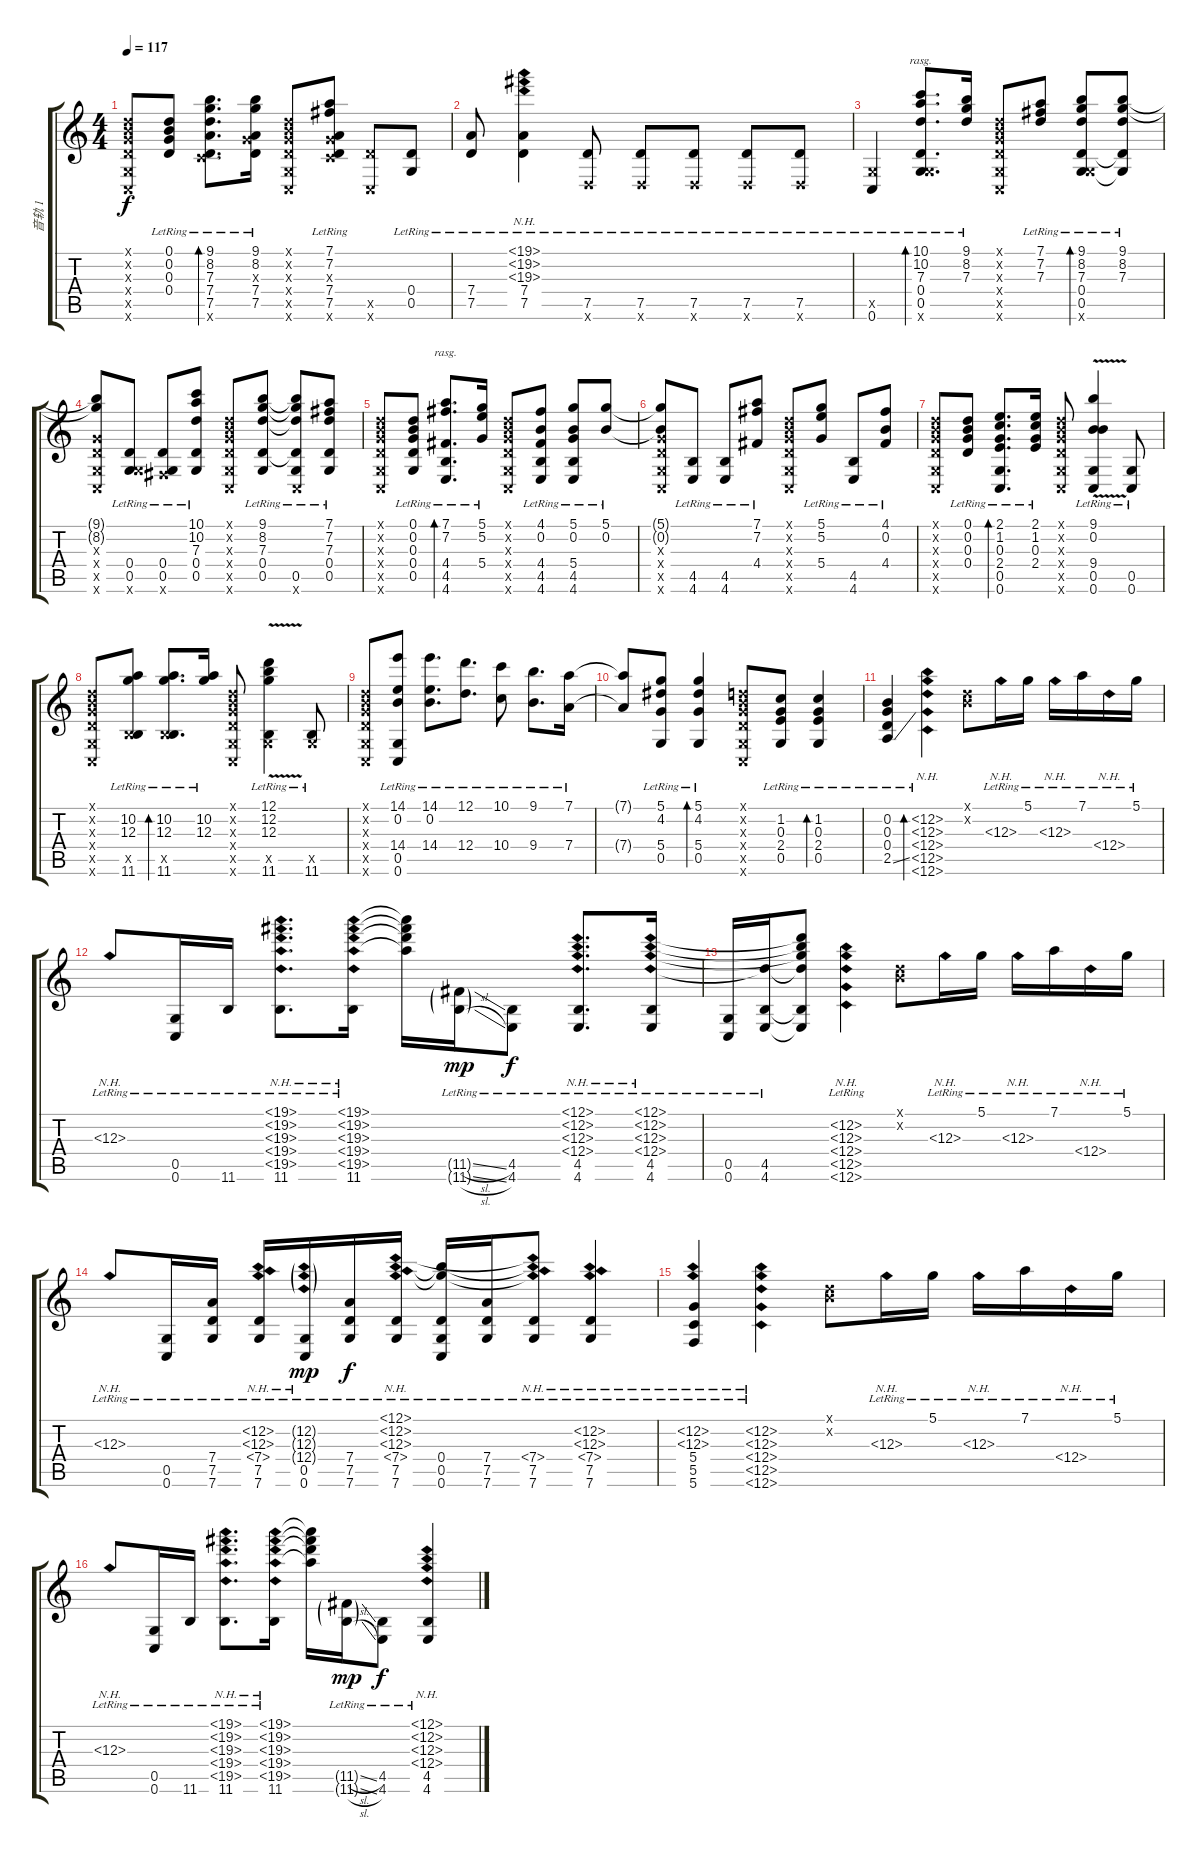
\track ("音轨 1" "音轨 1") {instrument acousticguitarsteel}
\staff {score tabs}
\tuning (D4 B3 G3 D3 G2 C2) {hide}
\ts (4 4)
\tempo 117
\clef g2
\ks c
(0.1{x} 0.2{x} 0.3{x} 0.4{x} 0.5{x} 0.6{x}).8{dy f} (0.1{lr} 0.2{lr} 0.3{lr} 0.4{lr}).8 (9.1{lr} 8.2{lr} 7.3{lr} 7.4{lr} 7.5{lr} 12.6{x}).8{d bd 60} (9.1{lr} 8.2{lr} 0.3{x} 7.4{lr} 7.5{lr}).16 (0.1{x} 0.2{x} 0.3{x} 0.4{x} 0.5{x} 0.6{x}).8 (7.1{lr} 7.2{lr} 0.3{x} 7.4{lr} 7.5{lr} 12.6{x}).8 (7.5{x} 0.6{x}).8 (0.4{lr} 0.5{lr}).8 |
(7.4{lr} 7.5{lr}).8 (19.1{nh lr} 19.2{nh lr} 19.3{nh lr} 7.4{lr} 7.5{lr}).4 (7.5{lr} 2.6{x}).8 (7.5{lr} 2.6{x}).8 (7.5{lr} 2.6{x}).8 (7.5{lr} 2.6{x}).8 (7.5{lr} 2.6{x}).8 |
(0.5{x} 0.6{lr}).4 (10.1{lr} 10.2{lr} 7.3{lr} 0.4{lr} 0.5{lr} 7.6{x}).8{d bd 120 rasg ii} (9.1{lr} 8.2{lr} 7.3{lr}).16 (0.1{x} 0.2{x} 0.3{x} 0.4{x} 0.5{x} 0.6{x}).8 (7.1{lr} 7.2{lr} 7.3{lr}).8 (9.1{lr} 8.2{lr} 7.3{lr} 0.4{lr} 0.5{lr} 7.6{x}).8{bd 30} (9.1{lr} 8.2{lr} 7.3{lr} 0.4{t} 0.5{t}).8 |
(9.1{t} 8.2{t} 0.3{x} 0.4{x} 0.5{x} 0.6{x}).8 (0.4{lr} 0.5{lr} 7.6{x}).8 (0.4{lr} 0.5{lr} 6.6{x}).8 (10.1{lr} 10.2{lr} 7.3{lr} 0.4{lr} 0.5{lr}).8 (0.1{x} 0.2{x} 0.3{x} 0.4{x} 0.5{x} 0.6{x}).8 (9.1{lr} 8.2{lr} 7.3{lr} 0.4{lr} 0.5{lr}).8 (9.1{t} 8.2{t} 7.3{t} 0.4{t} 0.5{lr} 0.6{x}).8 (7.1{lr} 7.2{lr} 7.3{lr} 0.4{lr} 0.5{lr}).8 |
(0.1{x} 0.2{x} 0.3{x} 0.4{x} 0.5{x} 0.6{x}).8 (0.1{lr} 0.2{lr} 0.3{lr} 0.4{lr} 0.5{lr}).8 (7.1{lr} 7.2{lr} 4.4{lr} 4.5{lr} 4.6{lr}).8{d bd 60 rasg ii} (5.1{lr} 5.2{lr} 5.4{lr}).16 (0.1{x} 0.2{x} 0.3{x} 0.4{x} 0.5{x} 0.6{x}).8 (4.1{lr} 0.2{lr} 4.4{lr} 4.5{lr} 4.6{lr}).8 (5.1{lr} 0.2{lr} 5.4{lr} 4.5{lr} 4.6{lr}).8 (5.1{lr} 0.2{lr}).8 |
(5.1{t} 0.2{t} 0.3{x} 0.4{x} 0.5{x} 0.6{x}).8 (4.5{lr} 4.6{lr}).8 (4.5{lr} 4.6{lr}).8 (7.1{lr} 7.2{lr} 4.4{lr}).8 (0.1{x} 0.2{x} 0.3{x} 0.4{x} 0.5{x} 0.6{x}).8 (5.1{lr} 5.2{lr} 5.4{lr}).8 (4.5{lr} 4.6{lr}).8 (4.1{lr} 0.2{lr} 4.4{lr}).8 |
(0.1{x} 0.2{x} 0.3{x} 0.4{x} 0.5{x} 0.6{x}).8 (0.1{lr} 0.2{lr} 0.3{lr} 0.4{lr}).8 (2.1{lr} 1.2{lr} 0.3{lr} 2.4{lr} 0.5{lr} 0.6{lr}).8{d bd 60} (2.1{lr} 1.2{lr} 0.3{lr} 2.4{lr}).16 (0.1{x} 0.2{x} 0.3{x} 0.4{x} 0.5{x} 0.6{x}).8 (9.1{v lr} 0.2{lr} 9.4{lr} 0.5{lr} 0.6{lr}).4 (0.5{lr} 0.6{lr}).8 |
(0.1{x} 0.2{x} 0.3{x} 0.4{x} 0.5{x} 0.6{x}).8 (10.2{lr} 12.3{lr} 4.5{x} 11.6{lr}).8 (10.2{lr} 12.3{lr} 4.5{x} 11.6{lr}).8{d bd 60} (10.2{lr} 12.3{lr}).16 (0.1{x} 0.2{x} 0.3{x} 0.4{x} 0.5{x} 0.6{x}).8 (12.1{v lr} 12.2{lr} 12.3{lr} 0.5{x} 11.6{lr}).4 (0.5{x} 11.6{lr}).8 |
(0.1{x} 0.2{x} 0.3{x} 0.4{x} 0.5{x} 0.6{x}).8 (14.1{lr} 0.2{lr} 14.4{lr} 0.5{lr} 0.6{lr}).8 (14.1{lr} 0.2{lr} 14.4{lr}).8{d} (12.1{lr} 12.4{lr}).8{d} (10.1{lr} 10.4{lr}).8 (9.1{lr} 9.4{lr}).8{d} (7.1{lr} 7.4{lr}).16 |
(7.1{t} 7.4{t}).8 (5.1{lr} 4.2{lr} 5.4{lr} 0.5{lr}).8 (5.1{lr} 4.2{lr} 5.4{lr} 0.5{lr}).4{bd 60} (0.1{x} 0.2{x} 0.3{x} 0.4{x} 0.5{x} 0.6{x}).8 (1.2{lr} 0.3{lr} 2.4{lr} 0.5{lr}).8 (1.2{lr} 0.3{lr} 2.4{lr} 0.5{lr}).4{bd 60} |
(0.2{lr} 0.3{lr} 0.4{lr} 2.5{ss lr}).4 (12.2{nh lr} 12.3{nh lr} 12.4{nh lr} 12.5{nh lr} 12.6{nh lr}).4{bd 60} (0.1{x} 0.2{x}).8 12.3{nh lr}.16 5.1{lr}.16 12.3{nh lr}.16 7.1{lr}.16 12.4{nh lr}.16 5.1{lr}.16 |
12.3{nh lr}.8 (0.5{lr} 0.6{lr}).16 11.6{lr}.16 (19.1{nh lr} 19.2{nh lr} 19.3{nh lr} 19.4{nh lr} 19.5{nh lr} 11.6{lr}).8{d} (19.1{nh lr} 19.2{nh lr} 19.3{nh lr} 19.4{nh lr} 19.5{nh lr} 11.6{lr}).16 (19.1{t} 19.2{t} 19.3{t} 19.4{t}).16 (11.5{sl g lr} 11.6{sl g lr}).16{dy mp} (4.5{lr} 4.6{lr}).8{dy f} (12.1{nh lr} 12.2{nh lr} 12.3{nh lr} 12.4{nh lr} 4.5{lr} 4.6{lr}).8{d} (12.1{nh lr} 12.2{nh lr} 12.3{nh lr} 12.4{nh lr} 4.5{lr} 4.6{lr}).16 |
(0.5{lr} 0.6{lr}).16 (12.4{t} 4.5{lr} 4.6{lr}).16 (12.1{t} 12.2{t} 12.3{t} 12.4{t} 4.5{t} 4.6{t}).8 (12.2{nh lr} 12.3{nh lr} 12.4{nh lr} 12.5{nh lr} 0.6{nh lr}).4 (0.1{x} 0.2{x}).8 12.3{nh lr}.16 5.1{lr}.16 12.3{nh lr}.16 7.1{lr}.16 12.4{nh lr}.16 5.1{lr}.16 |
12.3{nh lr}.8 (0.5{lr} 0.6{lr}).16 (7.4{lr} 7.5{lr} 7.6{lr}).16 (12.2{nh lr} 12.3{nh lr} 7.4{nh lr} 7.5{lr} 7.6{lr}).16 (12.2{nh g lr} 12.3{nh g lr} 12.4{nh g lr} 0.5{lr} 0.6{lr}).16{dy mp} (7.4{lr} 7.5{lr} 7.6{lr}).16{dy f} (12.1{nh lr} 12.2{nh lr} 12.3{nh lr} 7.4{nh lr} 7.5{lr} 7.6{lr}).16 (12.2{t} 12.3{t} 0.4{lr} 0.5{lr} 0.6{lr}).16 (7.4{lr} 7.5{lr} 7.6{lr}).16 (12.1{nh t} 12.2{nh t} 12.3{nh t} 7.4{nh lr} 7.5{lr} 7.6{lr}).8 (12.2{nh lr} 12.3{nh lr} 7.4{nh lr} 7.5{lr} 7.6{lr}).4 |
(12.2{nh lr} 12.3{nh lr} 5.4{lr} 5.5{lr} 5.6{lr}).4 (12.2{nh lr} 12.3{nh lr} 12.4{nh lr} 12.5{nh lr} 0.6{nh lr}).4 (0.1{x} 0.2{x}).8 12.3{nh lr}.16 5.1{lr}.16 12.3{nh lr}.16 7.1{lr}.16 12.4{nh lr}.16 5.1{lr}.16 |
12.3{nh lr}.8 (0.5{lr} 0.6{lr}).16 11.6{lr}.16 (19.1{nh lr} 19.2{nh lr} 19.3{nh lr} 19.4{nh lr} 19.5{nh lr} 11.6{lr}).8{d} (19.1{nh lr} 19.2{nh lr} 19.3{nh lr} 19.4{nh lr} 19.5{nh lr} 11.6{lr}).16 (19.1{t} 19.2{t} 19.3{t} 19.4{t}).16 (11.5{sl g lr} 11.6{sl g lr}).16{dy mp} (4.5{lr} 4.6{lr}).8{dy f} (12.1{nh lr} 12.2{nh lr} 12.3{nh lr} 12.4{nh lr} 4.5{lr} 4.6{lr}).4
